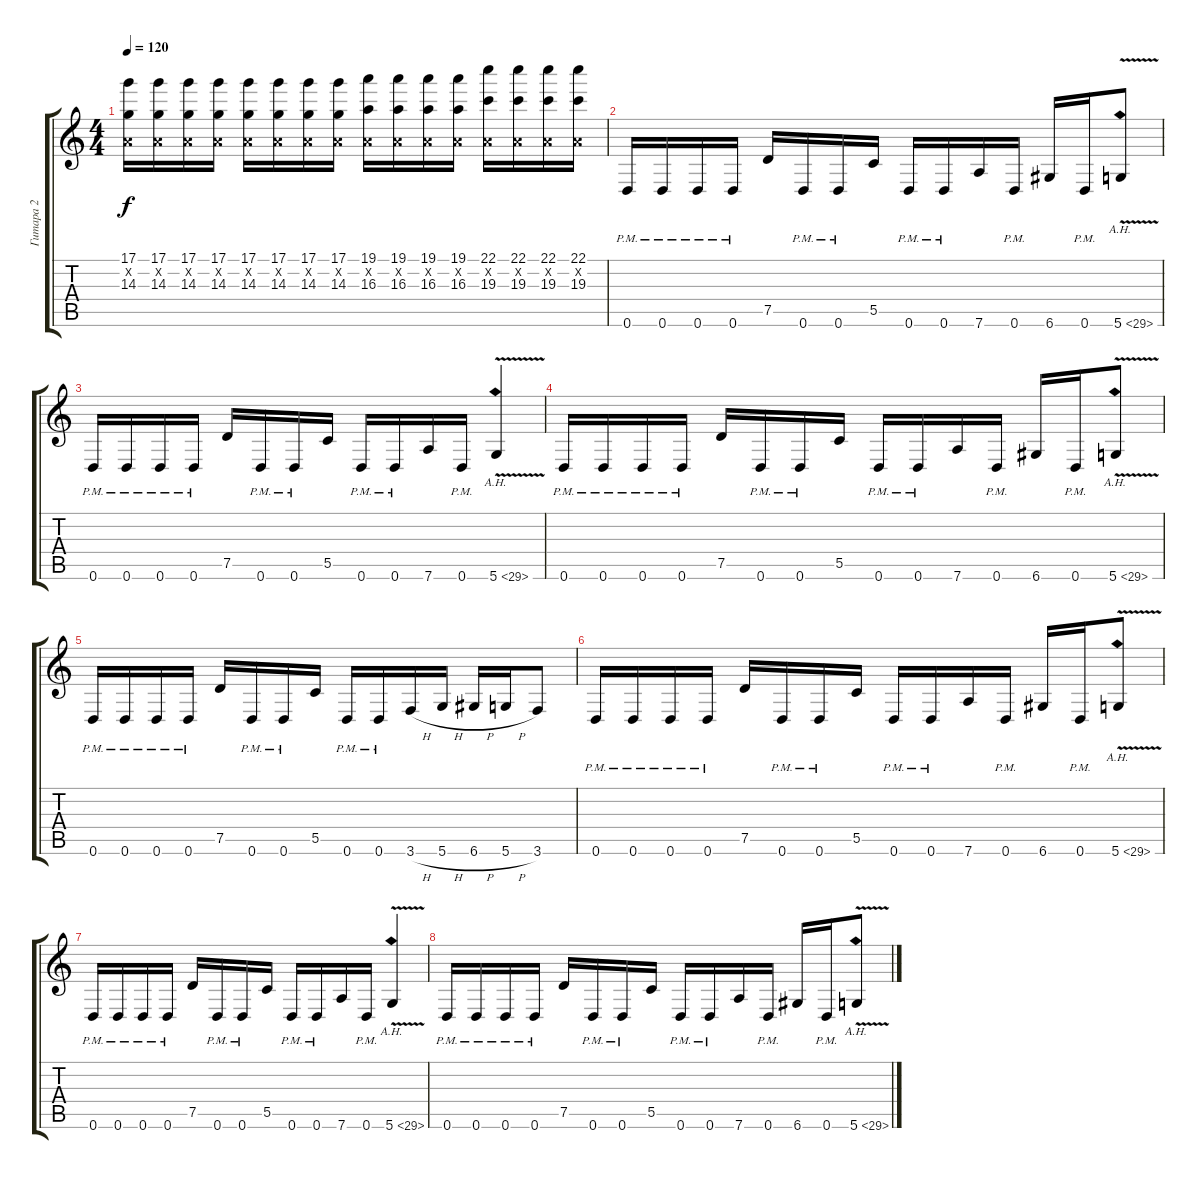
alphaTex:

\track ("Гитара 2" "Гитара 2") {instrument overdrivenguitar}
\staff {score tabs}
\tuning (D4 A3 F3 C3 G2 D2) {hide}
\ts (4 4)
\tempo 120
\clef g2
\ks c
(17.1 0.2{x} 14.3).16{dy f} (17.1 0.2{x} 14.3).16 (17.1 0.2{x} 14.3).16 (17.1 0.2{x} 14.3).16 (17.1 0.2{x} 14.3).16 (17.1 0.2{x} 14.3).16 (17.1 0.2{x} 14.3).16 (17.1 0.2{x} 14.3).16 (19.1 0.2{x} 16.3).16 (19.1 0.2{x} 16.3).16 (19.1 0.2{x} 16.3).16 (19.1 0.2{x} 16.3).16 (22.1 0.2{x} 19.3).16 (22.1 0.2{x} 19.3).16 (22.1 0.2{x} 19.3).16 (22.1 0.2{x} 19.3).16 |
0.6{pm}.16 0.6{pm}.16 0.6{pm}.16 0.6{pm}.16 7.5.16 0.6{pm}.16 0.6{pm}.16 5.5.16 0.6{pm}.16 0.6{pm}.16 7.6.16 0.6{pm}.16 6.6.16 0.6{pm}.16 5.6{ah 24 v}.8 |
0.6{pm}.16 0.6{pm}.16 0.6{pm}.16 0.6{pm}.16 7.5.16 0.6{pm}.16 0.6{pm}.16 5.5.16 0.6{pm}.16 0.6{pm}.16 7.6.16 0.6{pm}.16 5.6{ah 24 v}.4 |
0.6{pm}.16 0.6{pm}.16 0.6{pm}.16 0.6{pm}.16 7.5.16 0.6{pm}.16 0.6{pm}.16 5.5.16 0.6{pm}.16 0.6{pm}.16 7.6.16 0.6{pm}.16 6.6.16 0.6{pm}.16 5.6{ah 24 v}.8 |
0.6{pm}.16 0.6{pm}.16 0.6{pm}.16 0.6{pm}.16 7.5.16 0.6{pm}.16 0.6{pm}.16 5.5.16 0.6{pm}.16 0.6{pm}.16 3.6{h}.16 5.6{h}.16 6.6{h}.16 5.6{h}.16 3.6.8 |
0.6{pm}.16 0.6{pm}.16 0.6{pm}.16 0.6{pm}.16 7.5.16 0.6{pm}.16 0.6{pm}.16 5.5.16 0.6{pm}.16 0.6{pm}.16 7.6.16 0.6{pm}.16 6.6.16 0.6{pm}.16 5.6{ah 24 v}.8 |
0.6{pm}.16 0.6{pm}.16 0.6{pm}.16 0.6{pm}.16 7.5.16 0.6{pm}.16 0.6{pm}.16 5.5.16 0.6{pm}.16 0.6{pm}.16 7.6.16 0.6{pm}.16 5.6{ah 24 v}.4 |
0.6{pm}.16 0.6{pm}.16 0.6{pm}.16 0.6{pm}.16 7.5.16 0.6{pm}.16 0.6{pm}.16 5.5.16 0.6{pm}.16 0.6{pm}.16 7.6.16 0.6{pm}.16 6.6.16 0.6{pm}.16 5.6{ah 24 v}.8
